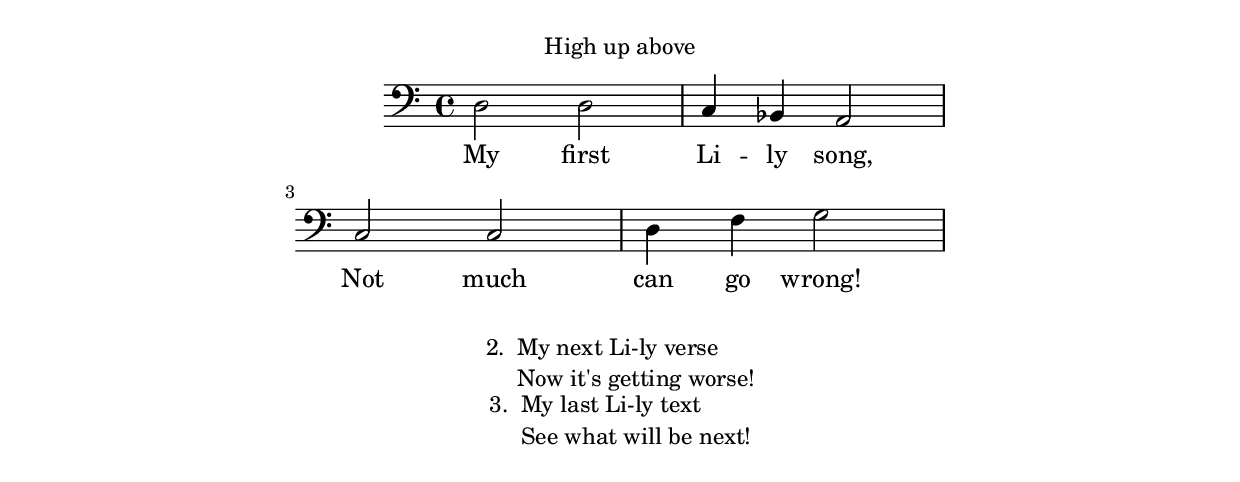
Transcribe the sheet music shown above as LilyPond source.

\version "2.16.0"

\header {

    texidoc = "Markup texts are rendered above or below a score."

}

\paper {
    line-width = #110
}

%% using Book and Score to get text in lilypond-book
\book {
    \markup {
	\fill-line { "High up above" }
    }
    \score {
	<<
	    \relative c {
		\clef bass
		d2 d c4 bes a2 \break
		c2 c d4 f g2
	    }
	    \addlyrics {
		My first Li -- ly song,
		Not much can go wrong!
	    }
	>>
    }
    \markup {
	%%TODO: make \verse markup.
	\fill-line {
	    \line {
		"2. "
		\column {
		    \line { My next Li-ly verse }
		    \line { Now it's getting worse! }
		}
	    }
	}
    }
    \markup {
	\fill-line {
	    \line {
		"3. "
		\column {
		    \line { My last Li-ly text }
		    \line { See what will be next! }
		}
	    }
	}
    }
}
